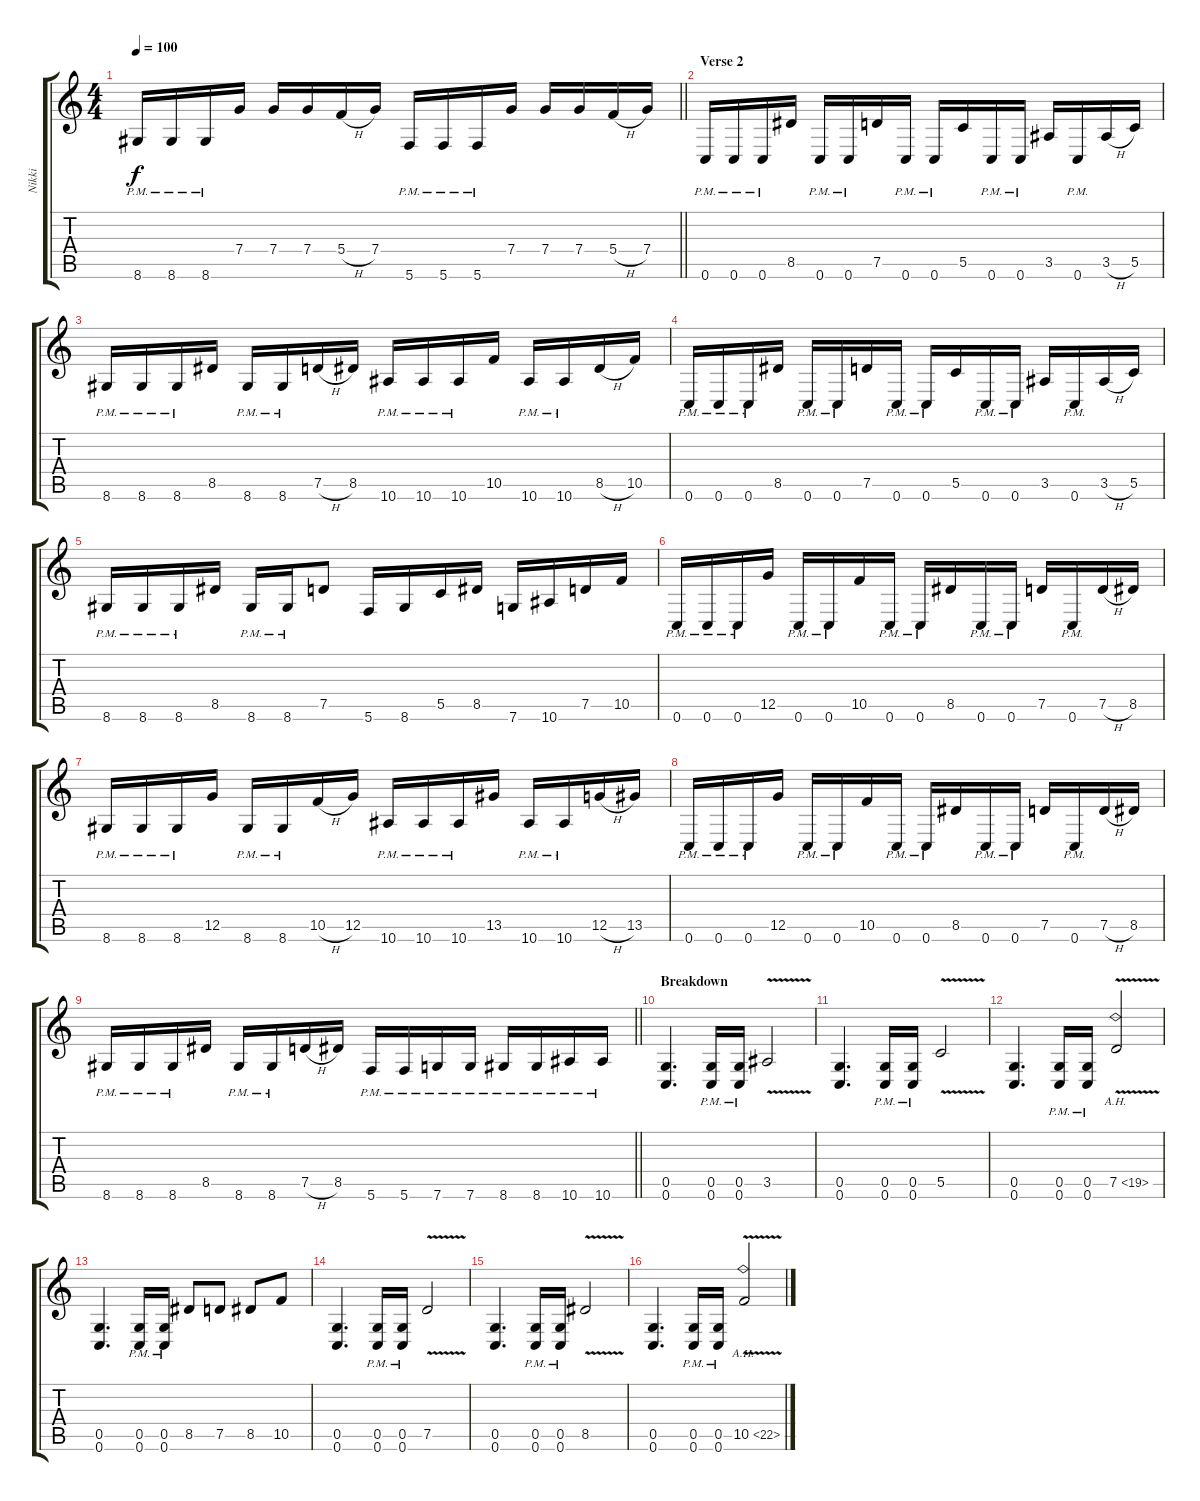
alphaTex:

\track ("Nikki" "Nikki") {instrument distortionguitar}
\staff {score tabs}
\tuning (D4 A3 F3 C3 G2 C2) {hide}
\ts (4 4)
\tempo 100
\clef g2
\barLineRight lightlight
\ks c
8.6{pm}.16{dy f} 8.6{pm}.16 8.6{pm}.16 7.4.16 7.4.16 7.4.16 5.4{h}.16 7.4.16 5.6{pm}.16 5.6{pm}.16 5.6{pm}.16 7.4.16 7.4.16 7.4.16 5.4{h}.16 7.4.16 |
\section ("" "Verse 2")
0.6{pm}.16 0.6{pm}.16 0.6{pm}.16 8.5.16 0.6{pm}.16 0.6{pm}.16 7.5.16 0.6{pm}.16 0.6{pm}.16 5.5.16 0.6{pm}.16 0.6{pm}.16 3.5.16 0.6{pm}.16 3.5{h}.16 5.5.16 |
8.6{pm}.16 8.6{pm}.16 8.6{pm}.16 8.5.16 8.6{pm}.16 8.6{pm}.16 7.5{h}.16 8.5.16 10.6{pm}.16 10.6{pm}.16 10.6{pm}.16 10.5.16 10.6{pm}.16 10.6{pm}.16 8.5{h}.16 10.5.16 |
0.6{pm}.16 0.6{pm}.16 0.6{pm}.16 8.5.16 0.6{pm}.16 0.6{pm}.16 7.5.16 0.6{pm}.16 0.6{pm}.16 5.5.16 0.6{pm}.16 0.6{pm}.16 3.5.16 0.6{pm}.16 3.5{h}.16 5.5.16 |
8.6{pm}.16 8.6{pm}.16 8.6{pm}.16 8.5.16 8.6{pm}.16 8.6{pm}.16 7.5.8 5.6.16 8.6.16 5.5.16 8.5.16 7.6.16 10.6.16 7.5.16 10.5.16 |
0.6{pm}.16 0.6{pm}.16 0.6{pm}.16 12.5.16 0.6{pm}.16 0.6{pm}.16 10.5.16 0.6{pm}.16 0.6{pm}.16 8.5.16 0.6{pm}.16 0.6{pm}.16 7.5.16 0.6{pm}.16 7.5{h}.16 8.5.16 |
8.6{pm}.16 8.6{pm}.16 8.6{pm}.16 12.5.16 8.6{pm}.16 8.6{pm}.16 10.5{h}.16 12.5.16 10.6{pm}.16 10.6{pm}.16 10.6{pm}.16 13.5.16 10.6{pm}.16 10.6{pm}.16 12.5{h}.16 13.5.16 |
0.6{pm}.16 0.6{pm}.16 0.6{pm}.16 12.5.16 0.6{pm}.16 0.6{pm}.16 10.5.16 0.6{pm}.16 0.6{pm}.16 8.5.16 0.6{pm}.16 0.6{pm}.16 7.5.16 0.6{pm}.16 7.5{h}.16 8.5.16 |
\barLineRight lightlight
8.6{pm}.16 8.6{pm}.16 8.6{pm}.16 8.5.16 8.6{pm}.16 8.6{pm}.16 7.5{h}.16 8.5.16 5.6{pm}.16 5.6{pm}.16 7.6{pm}.16 7.6{pm}.16 8.6{pm}.16 8.6{pm}.16 10.6{pm}.16 10.6{pm}.16 |
\section ("" "Breakdown")
(0.5 0.6).4{d} (0.5{pm} 0.6{pm}).16 (0.5{pm} 0.6{pm}).16 3.5{v}.2 |
(0.5 0.6).4{d} (0.5{pm} 0.6{pm}).16 (0.5{pm} 0.6{pm}).16 5.5{v}.2 |
(0.5 0.6).4{d} (0.5{pm} 0.6{pm}).16 (0.5{pm} 0.6{pm}).16 7.5{ah 12 v}.2{instrument guitarharmonics} |
(0.5 0.6).4{d instrument distortionguitar} (0.5{pm} 0.6{pm}).16 (0.5{pm} 0.6{pm}).16 8.5.8 7.5.8 8.5.8 10.5.8 |
(0.5 0.6).4{d} (0.5{pm} 0.6{pm}).16 (0.5{pm} 0.6{pm}).16 7.5{v}.2 |
(0.5 0.6).4{d} (0.5{pm} 0.6{pm}).16 (0.5{pm} 0.6{pm}).16 8.5{v}.2 |
(0.5 0.6).4{d} (0.5{pm} 0.6{pm}).16 (0.5{pm} 0.6{pm}).16 10.5{ah 12 v}.2{instrument guitarharmonics}
